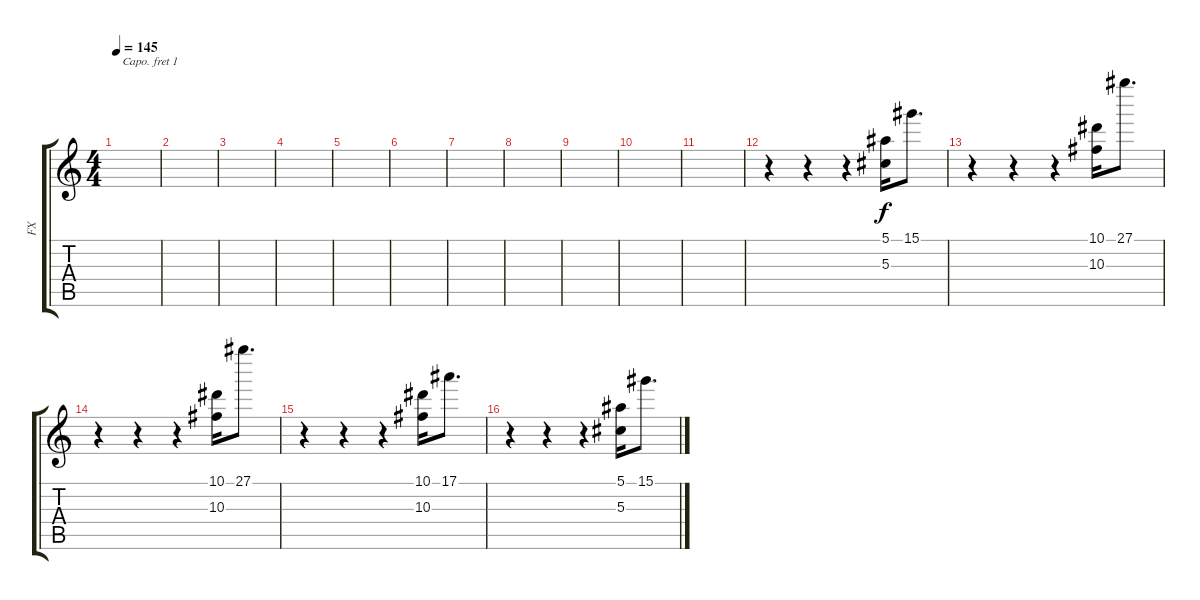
\track ("FX" "FX") {instrument overdrivenguitar}
\staff {score tabs}
\capo 1
\tuning (E4 B3 G3 D3 A2 E2) {hide}
\ts (4 4)
\tempo 145
\clef g2
\ks c
|
|
|
|
|
|
|
|
|
|
|
r.4 r.4 r.4 (5.1 5.3).16 15.1.8{d} |
r.4 r.4 r.4 (10.1 10.3).16 27.1.8{d} |
r.4 r.4 r.4 (10.1 10.3).16 27.1.8{d} |
r.4 r.4 r.4 (10.1 10.3).16 17.1.8{d} |
r.4 r.4 r.4 (5.1 5.3).16 15.1.8{d}
